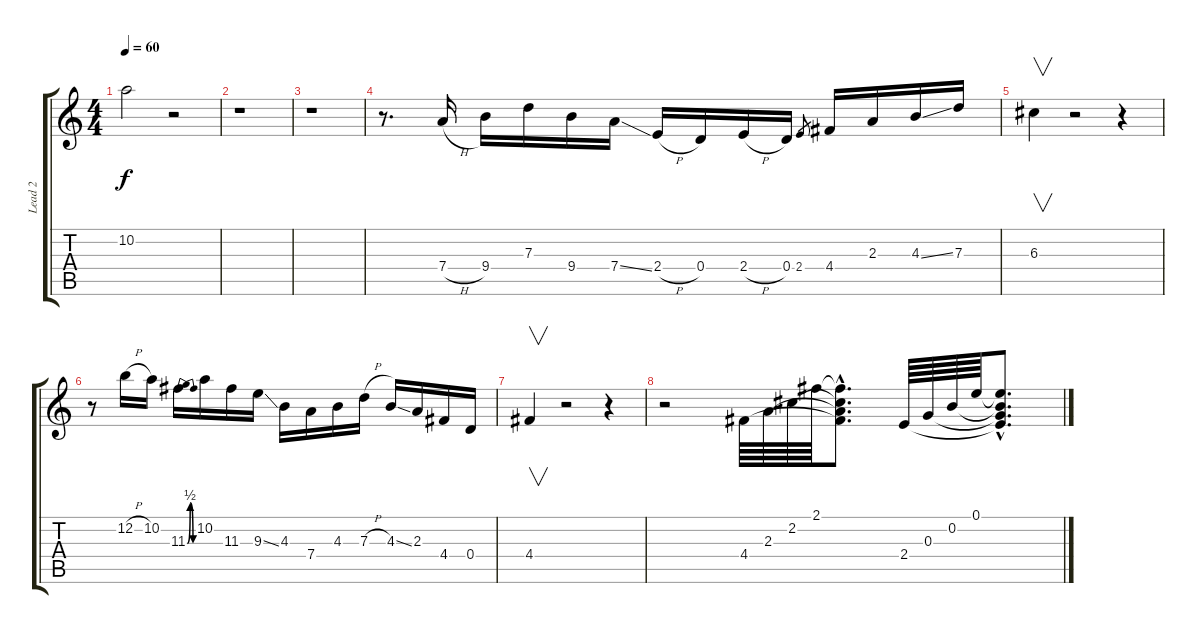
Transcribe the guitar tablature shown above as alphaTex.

\track ("Lead 2" "Lead 2") {instrument acousticguitarnylon}
\staff {score tabs}
\tuning (E4 B3 G3 D3 A2 E2) {hide}
\ts (4 4)
\tempo 60
\clef g2
\ks c
10.2.2{dy f} r.2 |
r.1 |
r.1 |
r.8{d} 7.4{h}.16 9.4.16 7.3.16 9.4.16 7.4{ss}.16 2.4{h}.16 0.4.16 2.4{h}.16 0.4.16 2.4.8{gr} 4.4.16 2.3.16 4.3{ss}.16 7.3.16 |
6.3.4{v} r.2 r.4 |
r.8 12.2{h}.16 10.2.16 11.3{be (bendrelease 0 0 30 2 30 2 60 0)}.16 10.2.16 11.3.16 9.3{ss}.16 4.3.16 7.4.16 4.3.16 7.3{h}.16 4.3{ss}.16 2.3.16 4.4.16 0.4.16 |
4.4.4{v} r.2 r.4 |
r.2 4.4.64 2.3.64 2.2.64 2.1.64 (2.1{hac t} 2.2{hac t} 2.3{hac t} 4.4{hac t}).8{d} 2.4.64 0.3.64 0.2.64 0.1.64 (0.1{hac t} 0.2{hac t} 0.3{hac t} 2.4{hac t}).8{d}
